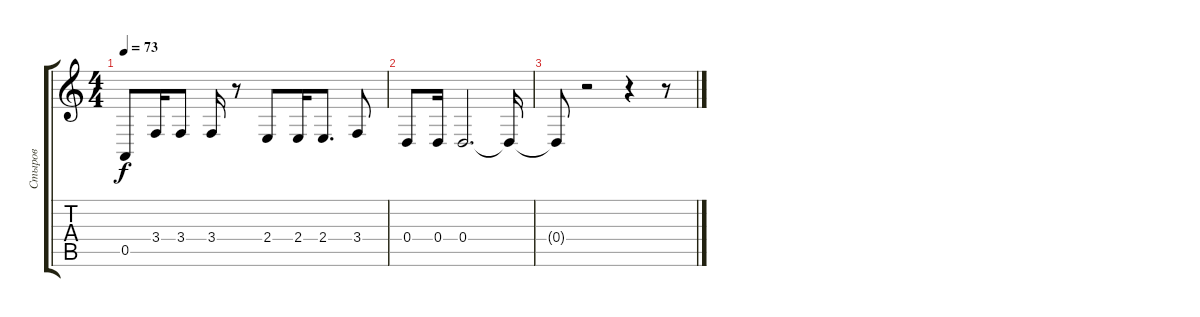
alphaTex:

\track ("Стыров" "Стыров") {instrument flute}
\staff {score tabs}
\tuning (E4 B3 G3 D3 A2 E2) {hide}
\ts (4 4)
\tempo 73
\clef g2
\ks c
0.5{t}.8{dy f} 3.4.16 3.4.8 3.4.16 r.8 2.4.8 2.4.16 2.4.8{d} 3.4.8 |
0.4.8 0.4.16 0.4.2{d} 0.4{t}.16 |
0.4{t}.8 r.2 r.4 r.8
